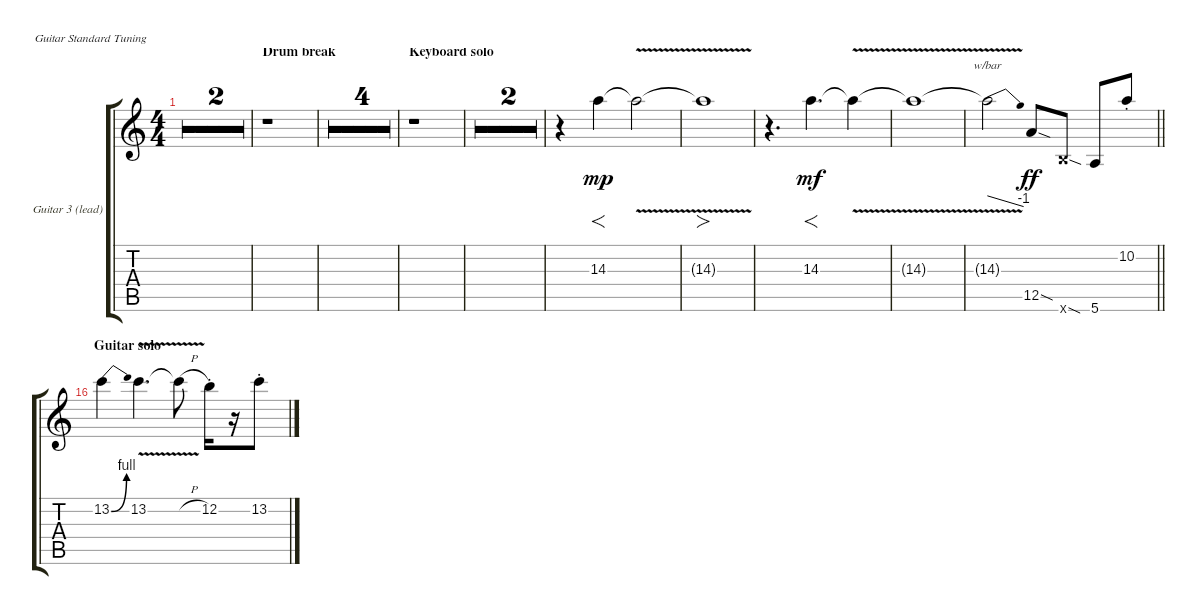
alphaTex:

\defaultSystemsLayout 4
\bracketExtendMode groupsimilarinstruments
\useSystemSignSeparator
\multiBarRest
\multiTrackTrackNamePolicy allsystems
\firstSystemTrackNameMode fullname
\firstSystemTrackNameOrientation horizontal
\otherSystemsTrackNameOrientation horizontal
\defaultBarNumberDisplay FirstOfSystem
\track ("Guitar 3 (lead)" "Gtr. 3") {multiBarRest instrument overdrivenguitar}
\staff {score tabs}
\tuning (E4 B3 G3 D3 A2 E2)
\ts (4 4)
\tempo 119
\clef g2
\ks aminor
r.1{dy mp} |
\barLineRight lightlight
r.1 |
\section ("" "Drum break")
r.1 |
r.1 |
r.1 |
r.1 |
\barLineRight lightlight
r.1 |
\section ("" "Keyboard solo")
r.1 |
r.1 |
r.1 |
r.4 14.3.4{f} 14.3{v t}.2 |
14.3{v t}.1{fo} |
r.4{d} 14.3.4{f d dy mf} 14.3{v t}.4 |
14.3{v t}.1 |
\barLineRight lightlight
14.3{v t}.2{tbe (dive default 0 0 39 -4)} 12.5{sod}.8{dy ff} 7.6{sod x}.8 5.6.8 10.2{st}.8 |
\section ("" "Guitar solo")
13.2{be (bend 7.199999999999999 0 37.8 4)}.4 13.2{v}.4{d} 13.2{v h t}.8 12.2{st}.16 r.16 13.2{st}.8
